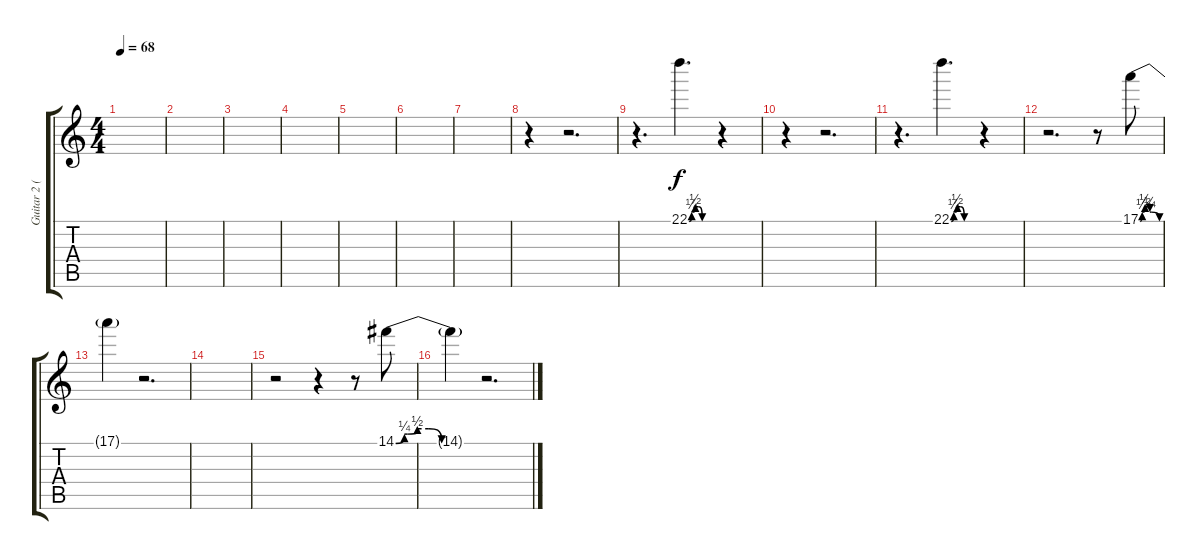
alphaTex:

\track ("Guitar 2 (Gilmour)" "Guitar 2 (") {instrument overdrivenguitar}
\staff {score tabs}
\tuning (E4 B3 G3 D3 A2 E2) {hide}
\ts (4 4)
\tempo 68
\clef g2
\ks c
|
|
|
|
|
|
|
r.4 r.2{d} |
r.4{d} 22.1{be (custom 0 0 6 1 8 1 15 2 23 2 32 0 38 0 45 0 60 0)}.4{d} r.4 |
r.4 r.2{d} |
r.4{d} 22.1{be (custom 0 0 6 1 8 1 15 2 23 2 32 0 38 0 45 0 60 0)}.4{d} r.4 |
r.2{d} r.8 17.1{be (custom 0 0 6 1 8 1 15 2 23 2 30 1 34 1 60 0)}.8 |
17.1{t}.4 r.2{d} |
|
r.2 r.4 r.8 14.1{be (custom 0 0 6 1 8 1 15 2 23 2 32 0 38 0 45 0 60 0)}.8 |
14.1{t}.4 r.2{d}
